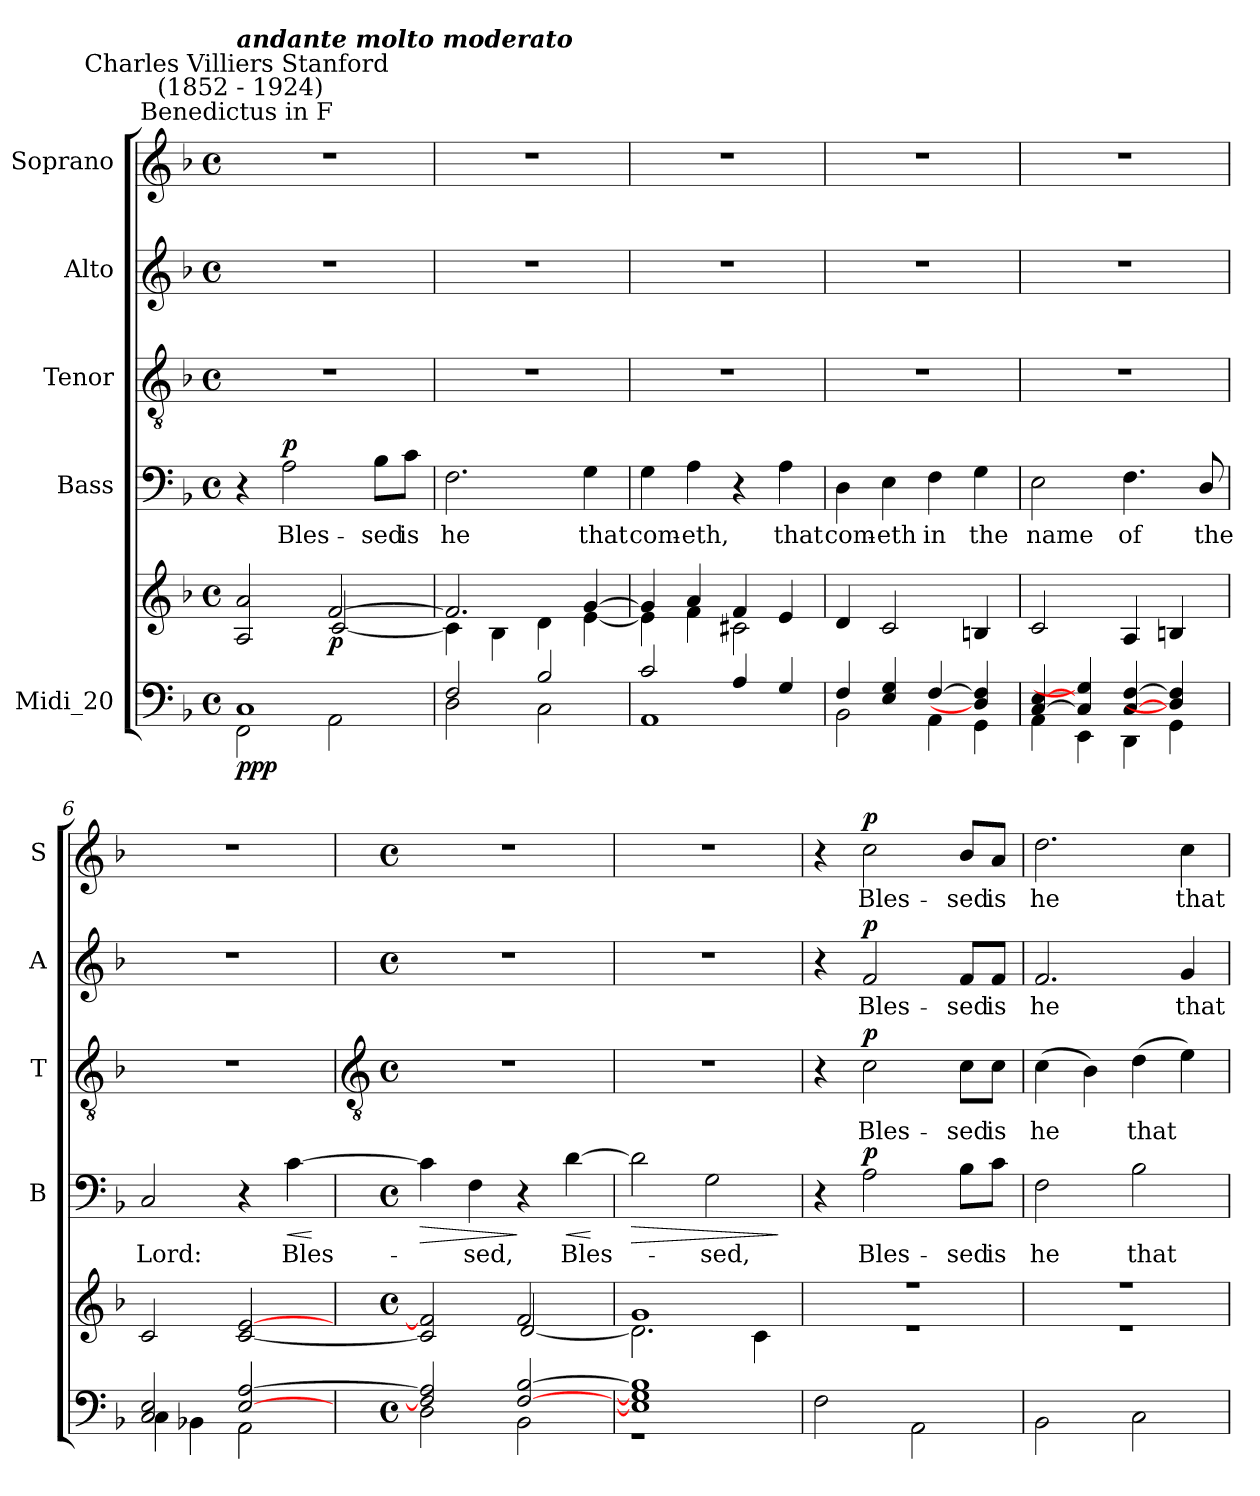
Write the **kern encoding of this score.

**kern	**kern	**dynam	**kern	**text	**dynam	**kern	**text	**dynam	**kern	**text	**dynam	**kern	**text	**dynam
*part5	*part5	*part5	*part4	*part4	*part4	*part3	*part3	*part3	*part2	*part2	*part2	*part1	*part1	*part1
*staff6	*staff5	*staff5/6	*staff4	*staff4	*staff4	*staff3	*staff3	*staff3	*staff2	*staff2	*staff2	*staff1	*staff1	*staff1
*I"Midi_20	*	*	*I"Bass	*	*	*I"Tenor	*	*	*I"Alto	*	*	*I"Soprano	*	*
*	*	*	*I'B	*	*	*I'T	*	*	*I'A	*	*	*I'S	*	*
*clefF4	*clefG2	*	*clefF4	*	*	*clefGv2	*	*	*clefG2	*	*	*clefG2	*	*
*k[b-]	*k[b-]	*	*k[b-]	*	*	*k[b-]	*	*	*k[b-]	*	*	*k[b-]	*	*
*F:	*F:	*	*F:	*	*	*F:	*	*	*F:	*	*	*F:	*	*
*M4/4	*M4/4	*	*M4/4	*	*	*M4/4	*	*	*M4/4	*	*	*M4/4	*	*
*met(c)	*met(c)	*	*met(c)	*	*	*met(c)	*	*	*met(c)	*	*	*met(c)	*	*
=1	=1	=1	=1	=1	=1	=1	=1	=1	=1	=1	=1	=1	=1	=1
*^	*^	*	*	*	*	*	*	*	*	*	*	*	*	*
!	!	!	!	!	!	!	!	!	!	!	!	!	!	!LO:TX:a:cj:t=Benedictus in F	!	!
!	!	!	!	!	!	!	!	!	!	!	!	!	!	!LO:TX:a:cj:t=Charles Villiers Stanford\n (1852 - 1924)	!	!
!	!	!	!	!	!	!	!	!	!	!	!	!	!	!LO:TX:a:Bi:t=andante molto moderato	!	!
!	!	!	!	!LO:DY:b=2	!	!	!	!	!	!	!	!	!	!	!	!
!	!	!	!	!LO:DY:n=1:b=2	!	!	!	!	!	!	!	!	!	!	!	!
!	!	!	!	!LO:DY:n=2:b	!	!	!	!	!	!	!	!	!	!	!	!
1C/	2FF\	2A/ 2a/	2ryy	p p p	4r	.	.	1r	.	.	1r	.	.	1r	.	.
!	!	!	!	!	!	!LO:LY:b	!LO:DY:b	!	!	!	!	!	!	!	!	!
.	.	.	.	.	2A	Bles-	p	.	.	.	.	.	.	.	.	.
!	!	!	!	!LO:DY:n=3:b	!	!	!	!	!	!	!	!	!	!	!	!
.	2AA\	[2f/	[2c/	p	.	.	.	.	.	.	.	.	.	.	.	.
!	!	!	!	!	!	!LO:LY:b	!	!	!	!	!	!	!	!	!	!
.	.	.	.	.	8B-\L	-sed	.	.	.	.	.	.	.	.	.	.
!	!	!	!	!	!	!LO:LY:b	!	!	!	!	!	!	!	!	!	!
.	.	.	.	.	8c\J	is	.	.	.	.	.	.	.	.	.	.
=2	=2	=2	=2	=2	=2	=2	=2	=2	=2	=2	=2	=2	=2	=2	=2	=2
!	!	!	!	!	!	!LO:LY:b	!	!	!	!	!	!	!	!	!	!
2F/	2D\	2.f/]	4c\]	.	2.F	he	.	1r	.	.	1r	.	.	1r	.	.
.	.	.	4B-\	.	.	.	.	.	.	.	.	.	.	.	.	.
2B-/	2C\	.	4d\	.	.	.	.	.	.	.	.	.	.	.	.	.
!	!	!	!	!	!	!LO:LY:b	!	!	!	!	!	!	!	!	!	!
.	.	[4g/	[4e\	.	4G	that	.	.	.	.	.	.	.	.	.	.
=3	=3	=3	=3	=3	=3	=3	=3	=3	=3	=3	=3	=3	=3	=3	=3	=3
!	!	!	!	!	!	!LO:LY:b	!	!	!	!	!	!	!	!	!	!
2c/	1AA\	4g/]	4e\]	.	4G	com-	.	1r	.	.	1r	.	.	1r	.	.
!	!	!	!	!	!	!LO:LY:b	!	!	!	!	!	!	!	!	!	!
.	.	4a/	4f\	.	4A	-eth,	.	.	.	.	.	.	.	.	.	.
4A/	.	4f/	2c#X\	.	4r	.	.	.	.	.	.	.	.	.	.	.
!	!	!	!	!	!	!LO:LY:b	!	!	!	!	!	!	!	!	!	!
4G/	.	4e/	.	.	4A	that	.	.	.	.	.	.	.	.	.	.
=4	=4	=4	=4	=4	=4	=4	=4	=4	=4	=4	=4	=4	=4	=4	=4	=4
!	!	!	!	!	!	!LO:LY:b	!	!	!	!	!	!	!	!	!	!
4F/	2BB-\	4d/	1ryy	.	4D	com-	.	1r	.	.	1r	.	.	1r	.	.
!	!	!	!	!	!	!LO:LY:b	!	!	!	!	!	!	!	!	!	!
4E/ 4G/	.	2c/	.	.	4E	-eth	.	.	.	.	.	.	.	.	.	.
!	!	!	!	!	!	!LO:LY:b	!	!	!	!	!	!	!	!	!	!
[4F/	4AA\	.	.	.	4F	in	.	.	.	.	.	.	.	.	.	.
!	!	!	!	!	!	!LO:LY:b	!	!	!	!	!	!	!	!	!	!
4D/] 4F/]	4GG\	4Bn/	.	.	4G	the	.	.	.	.	.	.	.	.	.	.
=5	=5	=5	=5	=5	=5	=5	=5	=5	=5	=5	=5	=5	=5	=5	=5	=5
!	!	!	!	!	!	!LO:LY:b	!	!	!	!	!	!	!	!	!	!
[4C/ [4E/	4AA\	2c/	1ryy	.	2E	name	.	1r	.	.	1r	.	.	1r	.	.
4C/] 4G/]	4EE\	.	.	.	.	.	.	.	.	.	.	.	.	.	.	.
!	!	!	!	!	!	!LO:LY:b	!	!	!	!	!	!	!	!	!	!
[4C/ [4F/	4DD\	4A/	.	.	4.F	of	.	.	.	.	.	.	.	.	.	.
4D/] 4F/]	4GG\	4Bn/	.	.	.	.	.	.	.	.	.	.	.	.	.	.
!	!	!	!	!	!	!LO:LY:b	!	!	!	!	!	!	!	!	!	!
.	.	.	.	.	8D/	the	.	.	.	.	.	.	.	.	.	.
=6	=6	=6	=6	=6	=6	=6	=6	=6	=6	=6	=6	=6	=6	=6	=6	=6
!	!	!	!	!	!	!LO:LY:b	!	!	!	!	!	!	!	!	!	!
2C/ 2E/	4C\	2c/	1ryy	.	2C	Lord:	.	1r	.	.	1r	.	.	1r	.	.
.	4BB-X\	.	.	.	.	.	.	.	.	.	.	.	.	.	.	.
[2E/ [2A/	2AA\	[2c/ [2e/	.	.	4r	.	.	.	.	.	.	.	.	.	.	.
!	!	!	!	!	!	!LO:LY:b	!LO:HP:b	!	!	!	!	!	!	!	!	!
.	.	.	.	.	[4c	Bles-	<	.	.	.	.	.	.	.	.	.
*v	*v	*	*	*	*	*	*	*	*	*	*	*	*	*	*	*
*	*v	*v	*	*	*	*	*	*	*	*	*	*	*	*	*
.	.	.	.	.	[	.	.	.	.	.	.	.	.	.
!!LO:LB:g=z
=7	=7	=7	=7	=7	=7	=7	=7	=7	=7	=7	=7	=7	=7	=7
*	*	*	*	*	*	*clefGv2	*	*	*	*	*	*	*	*
*M4/4	*M4/4	*	*M4/4	*	*	*M4/4	*	*	*M4/4	*	*	*M4/4	*	*
*met(c)	*met(c)	*	*met(c)	*	*	*met(c)	*	*	*met(c)	*	*	*met(c)	*	*
*^	*^	*	*	*	*	*	*	*	*	*	*	*	*	*
!	!	!	!	!	!	!	!LO:HP:b	!	!	!	!	!	!	!	!	!
2F/] 2A/]	2D\	2c/] 2f/]	2ryy	.	4c]	.	>	1r	.	.	1r	.	.	1r	.	.
!	!	!	!	!	!	!LO:LY:b	!	!	!	!	!	!	!	!	!	!
.	.	.	.	.	4F	sed,	.	.	.	.	.	.	.	.	.	.
[2F/ [2B-/	2BB-\	2f/	[2d/	.	4r	.	]	.	.	.	.	.	.	.	.	.
!	!	!	!	!	!	!LO:LY:b	!LO:HP:b	!	!	!	!	!	!	!	!	!
.	.	.	.	.	[4d	Bles-	<	.	.	.	.	.	.	.	.	.
*v	*v	*	*	*	*	*	*	*	*	*	*	*	*	*	*	*
*	*v	*v	*	*	*	*	*	*	*	*	*	*	*	*	*
.	.	.	.	.	[	.	.	.	.	.	.	.	.	.
=8	=8	=8	=8	=8	=8	=8	=8	=8	=8	=8	=8	=8	=8	=8
*^	*^	*	*	*	*	*	*	*	*	*	*	*	*	*
!	!	!	!	!	!	!	!LO:HP:b	!	!	!	!	!	!	!	!	!
1E/] 1G/] 1B-/]	1r	1g/	2.d\]	.	2d]	.	>	1r	.	.	1r	.	.	1r	.	.
!	!	!	!	!	!	!LO:LY:b	!	!	!	!	!	!	!	!	!	!
.	.	.	.	.	2G	sed,	.	.	.	.	.	.	.	.	.	.
.	.	.	4c\	.	.	.	.	.	.	.	.	.	.	.	.	.
*v	*v	*	*	*	*	*	*	*	*	*	*	*	*	*	*	*
*	*v	*v	*	*	*	*	*	*	*	*	*	*	*	*	*
.	.	.	.	.	]	.	.	.	.	.	.	.	.	.
=9	=9	=9	=9	=9	=9	=9	=9	=9	=9	=9	=9	=9	=9	=9
*^	*^	*	*	*	*	*	*	*	*	*	*	*	*	*
1ryy	2F\	1r	1r	.	4r	.	.	4r	.	.	4r	.	.	4r	.	.
!	!	!	!	!	!	!LO:LY:b	!LO:DY:b	!	!LO:LY:b	!LO:DY:b	!	!LO:LY:b	!LO:DY:b	!	!LO:LY:b	!LO:DY:b
.	.	.	.	.	2A	Bles-	p	2c	Bles-	p	2f	Bles-	p	2cc	Bles-	p
.	2AA\	.	.	.	.	.	.	.	.	.	.	.	.	.	.	.
!	!	!	!	!	!	!LO:LY:b	!	!	!LO:LY:b	!	!	!LO:LY:b	!	!	!LO:LY:b	!
.	.	.	.	.	8B-\L	-sed	.	8c\L	-sed	.	8f/L	-sed	.	8b-/L	-sed	.
!	!	!	!	!	!	!LO:LY:b	!	!	!LO:LY:b	!	!	!LO:LY:b	!	!	!LO:LY:b	!
.	.	.	.	.	8c\J	is	.	8c\J	is	.	8f/J	is	.	8a/J	is	.
=10	=10	=10	=10	=10	=10	=10	=10	=10	=10	=10	=10	=10	=10	=10	=10	=10
!	!	!	!	!	!	!LO:LY:b	!	!	!LO:LY:b	!	!	!LO:LY:b	!	!	!LO:LY:b	!
1ryy	2BB-\	1r	1r	.	2F	he	.	(>4c	he	.	2.f	he	.	2.dd	he	.
.	.	.	.	.	.	.	.	4B-)	.	.	.	.	.	.	.	.
!	!	!	!	!	!	!LO:LY:b	!	!	!LO:LY:b	!	!	!	!	!	!	!
.	2C\	.	.	.	2B-	that	.	(>4d	that	.	.	.	.	.	.	.
!	!	!	!	!	!	!	!	!	!	!	!	!LO:LY:b	!	!	!LO:LY:b	!
.	.	.	.	.	.	.	.	4e)	.	.	4g	that	.	4cc	that	.
*v	*v	*	*	*	*	*	*	*	*	*	*	*	*	*	*	*
*	*v	*v	*	*	*	*	*	*	*	*	*	*	*	*	*
=	=	=	=	=	=	=	=	=	=	=	=	=	=	=
*-	*-	*-	*-	*-	*-	*-	*-	*-	*-	*-	*-	*-	*-	*-
